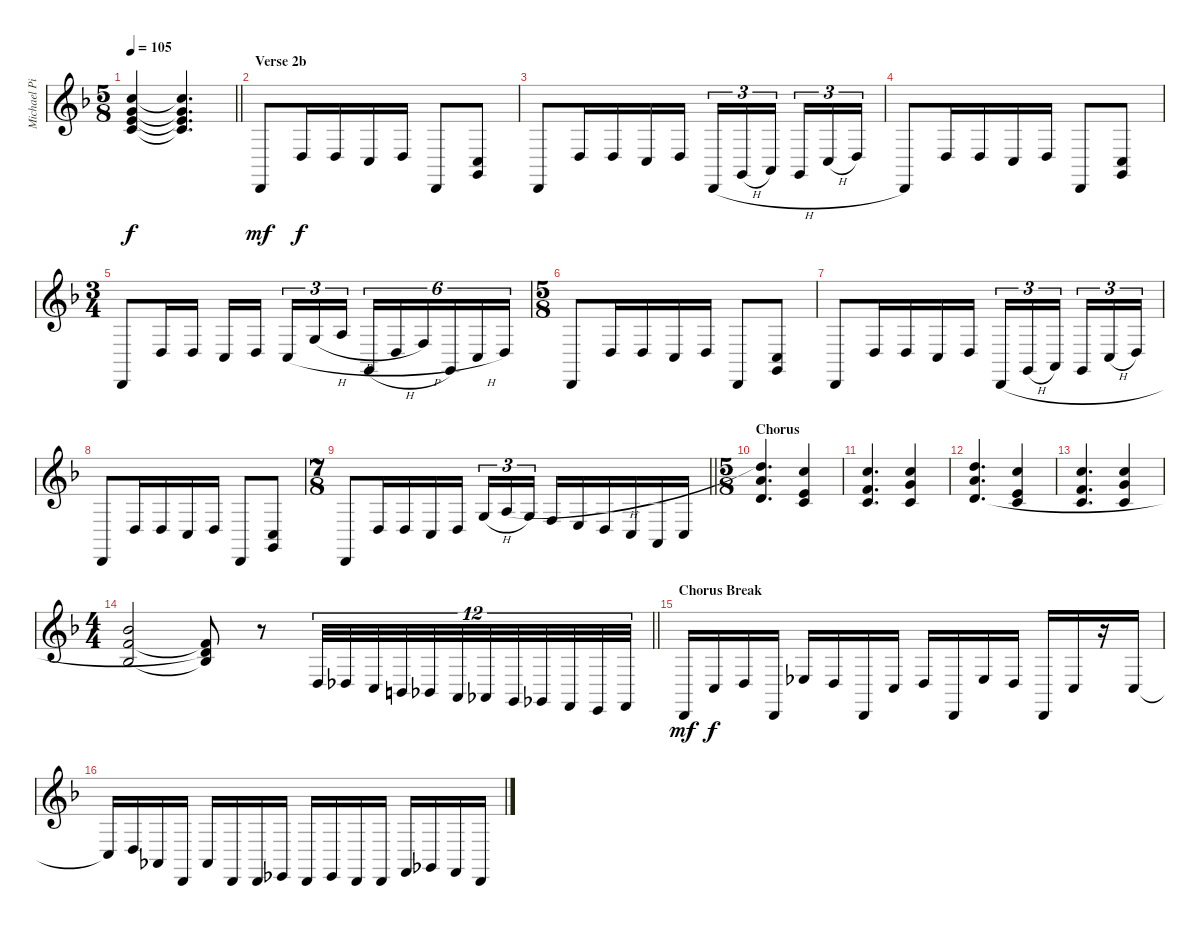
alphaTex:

\track ("Michael Pinella Keys" "Michael Pi") {instrument acousticgrandpiano}
\staff {score}
\tuning (D4 A3 F3 C3 G2 D2 B1) {hide}
\ts (5 8)
\tempo 105
\clef g2
\barLineRight lightlight
\ks dminor
(10.1 10.2 11.3 12.4).4{dy f} (10.1{t} 10.2{t} 11.3{t} 12.4{t}).4{d} |
\section ("" "Verse 2b")
0.6.8{dy mf} 2.4.16{dy f} 2.4.16 0.4.16 2.4.16 0.6.8 (0.4 0.5).8 |
0.6.8 2.4.16 2.4.16 0.4.16 2.4.16 0.6{h}.16{tu (3 2)} 0.5{h}.16{tu (3 2)} 2.5.16{tu (3 2)} 0.5.16{tu (3 2)} 0.4{h}.16{tu (3 2)} 2.4.16{tu (3 2)} |
0.6.8 2.4.16 2.4.16 0.4.16 2.4.16 0.6.8 (0.4 0.5).8 |
\ts (3 4)
0.6.8 2.4.16 2.4.16 0.4.16 2.4.16{beam splitsecondary} 0.4{h}.16{tu (3 2)} 2.3{h}.16{tu (3 2)} 0.2.16{tu (3 2)} 0.5{h}.16{tu (6 4)} 2.4{h}.16{tu (6 4)} 0.3.16{tu (6 4)} 0.5.16{tu (6 4)} 0.4{h}.16{tu (6 4)} 2.4.16{tu (6 4)} |
\ts (5 8)
0.6.8 2.4.16 2.4.16 0.4.16 2.4.16 0.6.8 (0.4 0.5).8 |
0.6.8 2.4.16 2.4.16 0.4.16 2.4.16 0.6{h}.16{tu (3 2)} 0.5{h}.16{tu (3 2)} 2.5.16{tu (3 2)} 0.5.16{tu (3 2)} 0.4{h}.16{tu (3 2)} 2.4.16{tu (3 2)} |
0.6.8 2.4.16 2.4.16 0.4.16 2.4.16 0.6.8 (0.4 0.5).8 |
\ts (7 8)
\barLineRight lightlight
0.6.8 2.4.16 2.4.16 0.4.16 2.4.16 2.3{h}.16{tu (3 2)} 0.2{h}.16{tu (3 2)} 2.3.16{tu (3 2)} 0.3.16 4.4.16 2.4.16 0.4.16 2.5.16 0.4.16 |
\ts (5 8)
\section ("" "Chorus")
(0.1 17.2 16.3).4{d} (15.2 16.4 17.5).4 |
(15.2 17.4 17.5).4{d} (19.3 19.4 17.5).4 |
(0.1 17.2 16.3).4{d} (15.2 16.4 17.5).4 |
(15.2 17.4 17.5).4{d} (19.3 19.4 17.5).4 |
\ts (4 4)
\barLineRight lightlight
(17.3 17.4 15.5).2 (0.1{t} 17.4{t} 15.5{t}).8 r.8 15.7.32{tu (12 8)} 14.7.32{tu (12 8)} 13.7.32{tu (12 8)} 12.7.32{tu (12 8)} 11.7.32{tu (12 8)} 10.7.32{tu (12 8)} 9.7.32{tu (12 8)} 8.7.32{tu (12 8)} 7.7.32{tu (12 8)} 6.7.32{tu (12 8)} 5.7.32{tu (12 8)} 6.7.32{tu (12 8)} |
\section ("" "Chorus Break")
0.6.16{dy mf} 5.5.16{dy f} 2.4.16 0.6.16 3.4.16 2.4.16 0.6.16 0.4.16 2.4.16 0.6.16 3.4.16 2.4.16 0.6.16 0.4.16 r.16 0.4.16 |
0.4{t}.16 2.4.16 1.5.16 0.6.16 1.5.16 0.6.16 0.6.16 1.6.16 0.6.16 1.6.16 0.6.16 0.6.16 3.6.16 4.6.16 3.6.16 0.6.16
